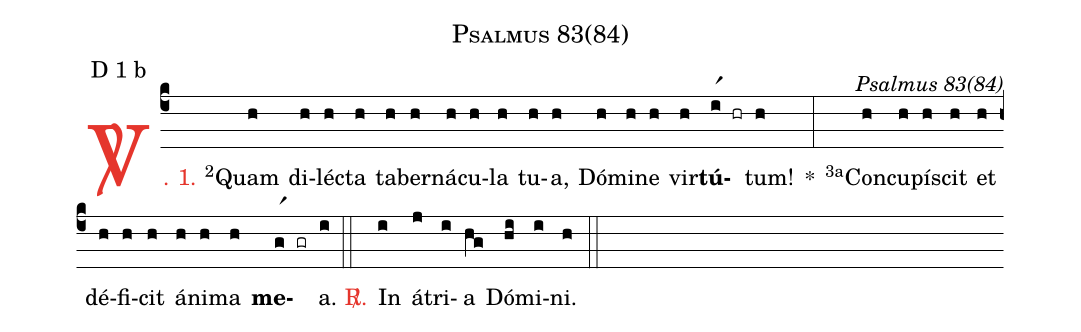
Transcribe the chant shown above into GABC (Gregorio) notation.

name: Psalmus 83(84);
mode: D 1 b;
commentary: Psalmus 83(84);
%%
(c4)

<c><sp>V/</sp>. 1.</c> <v>\VSup{2}</v>Quam(h) di(h)léc(h)ta(h) ta(h)ber(h)ná(h)cu(h)la(h) tu(h)a,(h) Dó(h)mi(h)ne(h) vir(h)<b>tú</b>(ir1 hr)tum!(h) *(:) <v>\VSup{3a}</v>Con(h)cu(h)pí(h)scit(h) et(h) dé(h)fi(h)cit(h) á(h)ni(h)ma(h) <nlba><b>me</b>(gr1 gr)a.</nlba>(i)

(::)

<c><sp>R/</sp>.</c>() In(i) á(j)tri(i)a(hg) Dó(hi)mi(i)ni.(h)

(::)
